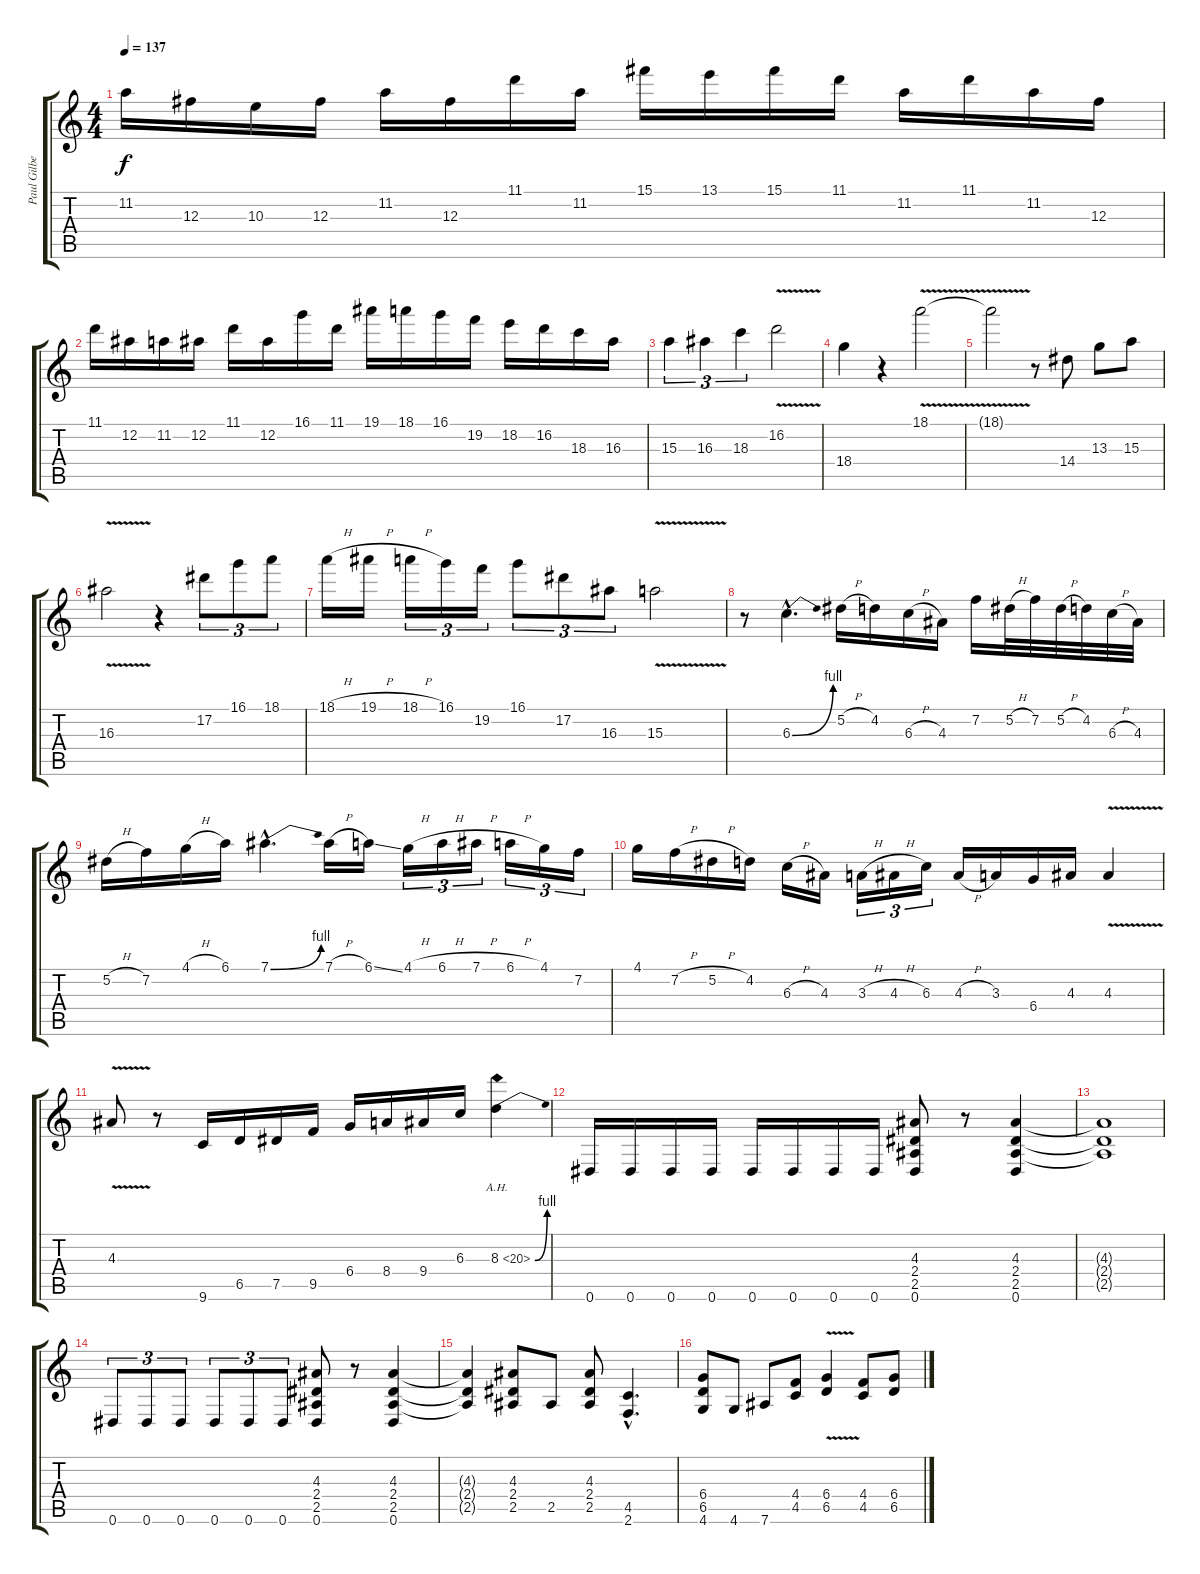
\track ("Paul Gilbert" "Paul Gilbe") {instrument distortionguitar}
\staff {score tabs}
\tuning (Eb4 Bb3 Gb3 Db3 Ab2 Eb2) {hide}
\ts (4 4)
\tempo 137
\clef g2
\ks c
11.2.16{dy f} 12.3.16 10.3.16 12.3.16 11.2.16 12.3.16 11.1.16 11.2.16 15.1.16 13.1.16 15.1.16 11.1.16 11.2.16 11.1.16 11.2.16 12.3.16 |
11.1.16 12.2.16 11.2.16 12.2.16 11.1.16 12.2.16 16.1.16 11.1.16 19.1.16 18.1.16 16.1.16 19.2.16 18.2.16 16.2.16 18.3.16 16.3.16 |
15.3.4{tu (3 2)} 16.3.4{tu (3 2)} 18.3.4{tu (3 2)} 16.2{v}.2 |
18.4.4 r.4 18.1{v}.2 |
18.1{t}.2 r.8 14.4.8 13.3.8 15.3.8 |
16.3{v}.2 r.4 17.2.8{tu (3 2)} 16.1.8{tu (3 2)} 18.1.8{tu (3 2)} |
18.1{h}.16 19.1{h}.16 18.1{h}.16{tu (3 2)} 16.1.16{tu (3 2)} 19.2.16{tu (3 2)} 16.1.8{tu (3 2)} 17.2.8{tu (3 2)} 16.3.8{tu (3 2)} 15.3{v}.2 |
r.8 6.3{be (bend 0 0 60 4) hac}.4{d} 5.2{h}.16 4.2.16 6.3{h}.16 4.3.16 7.2.16 5.2{h}.32 7.2.32 5.2{h}.32 4.2.32 6.3{h}.32 4.3.32 |
5.2{h}.16 7.2.16 4.1{h}.16 6.1.16 7.1{be (bend 0 0 60 4) hac}.4{d} 7.1{h}.16 6.1{ss}.16 4.1{h}.16{tu (3 2)} 6.1{h}.16{tu (3 2)} 7.1{h}.16{tu (3 2)} 6.1{h}.16{tu (3 2)} 4.1.16{tu (3 2)} 7.2.16{tu (3 2)} |
4.1.16 7.2{h}.16 5.2{h}.16 4.2.16 6.3{h}.16 4.3.16 3.3{h}.16{tu (3 2)} 4.3{h}.16{tu (3 2)} 6.3.16{tu (3 2)} 4.3{h}.16 3.3.16 6.4.16 4.3.16 4.3{v}.4 |
4.3{v}.8 r.8 9.6.16 6.5.16 7.5.16 9.5.16 6.4.16 8.4.16 9.4.16 6.3.16 8.3{be (bend 0 0 60 4) ah 12}.4 |
0.6.16 0.6.16 0.6.16 0.6.16 0.6.16 0.6.16 0.6.16 0.6.16 (4.3 2.4 2.5 0.6).8 r.8 (4.3 2.4 2.5 0.6).4 |
(4.3{t} 2.4{t} 2.5{t}).1 |
0.6.8{tu (3 2)} 0.6.8{tu (3 2)} 0.6.8{tu (3 2)} 0.6.8{tu (3 2)} 0.6.8{tu (3 2)} 0.6.8{tu (3 2)} (4.3 2.4 2.5 0.6).8 r.8 (4.3 2.4 2.5 0.6).4 |
(4.3{t} 2.4{t} 2.5{t}).4 (4.3 2.4 2.5).8 2.5.8 (4.3 2.4 2.5).8 (4.5{hac} 2.6{hac}).4{d} |
(6.4 6.5 4.6).8 4.6.8 7.6.8 (4.4 4.5).8 (6.4{v} 6.5{v}).4 (4.4 4.5).8 (6.4 6.5).8
